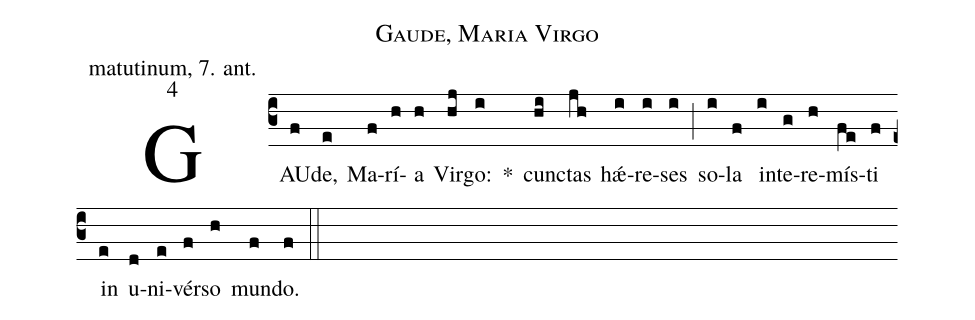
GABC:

name: Gaude, Maria Virgo;
office-part: matutinum, 7. ant.;
mode: 4;
%%
(c3)
GAU(f)de,(e) Ma(f)rí(h)a(h) Vir(hj)go:(i) *()
cunc(hi)tas(jh) hǽ(i)re(i)ses(i) (;)
so(i)la(f) in(i)te(g)re(h)mís(fe)ti(f)
in(e) u(d)ni(e)vér(f)so(h) mun(f)do.(f) (::)
